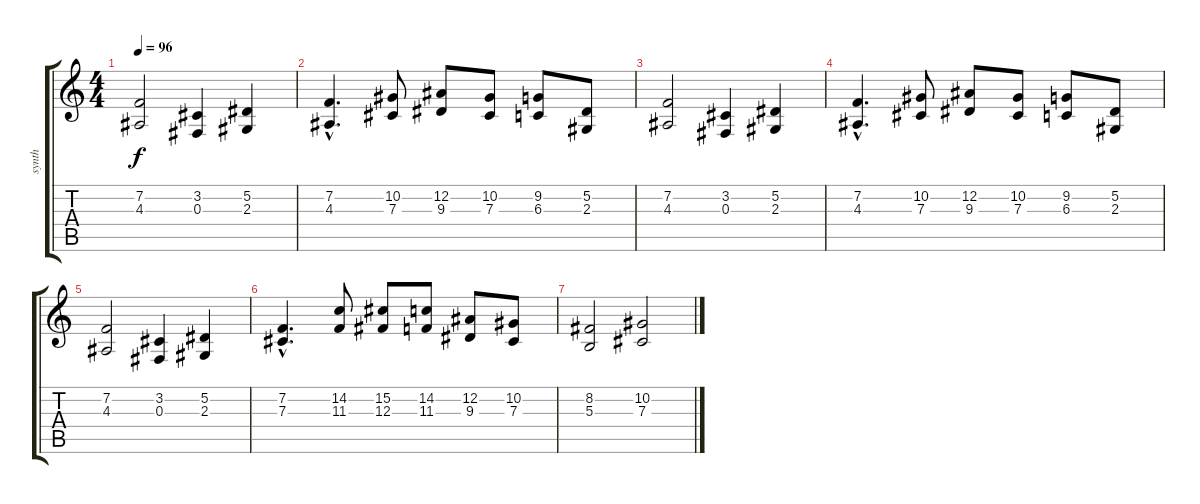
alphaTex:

\track ("synth" "synth") {instrument stringensemble1}
\staff {score tabs}
\tuning (Eb4 Bb3 Gb3 Db3 Ab2 Eb2) {hide}
\ts (4 4)
\tempo 96
\clef g2
\ks c
(7.2 4.3).2{dy f} (3.2 0.3).4 (5.2 2.3).4 |
(7.2{hac} 4.3{hac}).4{d} (10.2 7.3).8 (12.2 9.3).8 (10.2 7.3).8 (9.2 6.3).8 (5.2 2.3).8 |
(7.2 4.3).2 (3.2 0.3).4 (5.2 2.3).4 |
(7.2{hac} 4.3{hac}).4{d} (10.2 7.3).8 (12.2 9.3).8 (10.2 7.3).8 (9.2 6.3).8 (5.2 2.3).8 |
(7.2 4.3).2 (3.2 0.3).4 (5.2 2.3).4 |
(7.2{hac} 7.3{hac}).4{d} (14.2 11.3).8 (15.2 12.3).8 (14.2 11.3).8 (12.2 9.3).8 (10.2 7.3).8 |
(8.2 5.3).2 (10.2 7.3).2
